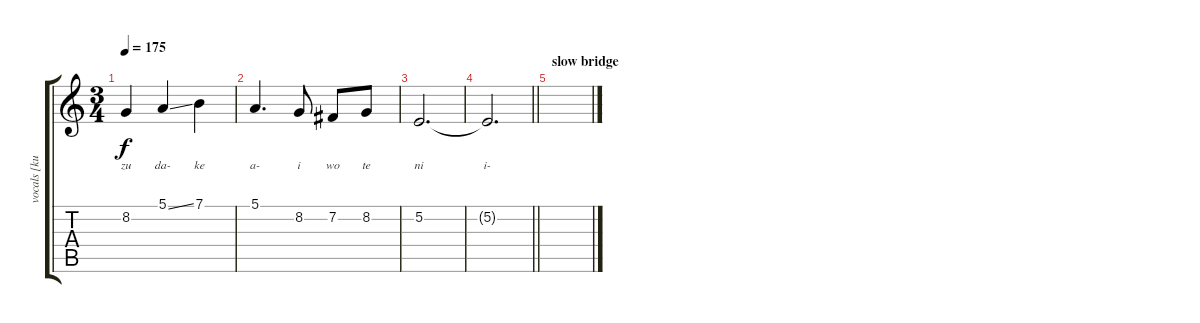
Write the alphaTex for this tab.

\track ("vocals [kuroneko]" "vocals [ku") {instrument flute}
\staff {score tabs}
\tuning (E4 B3 G3 D3 A2 E2) {hide}
\ts (3 4)
\tempo 175
\clef g2
\ks c
8.2.4{lyrics (0 "zu") lyrics (1 "") lyrics (2 "") lyrics (3 "") lyrics (4 "") dy f} 5.1{ss}.4{lyrics (0 "da-") lyrics (1 "") lyrics (2 "") lyrics (3 "") lyrics (4 "")} 7.1.4{lyrics (0 "ke") lyrics (1 "") lyrics (2 "") lyrics (3 "") lyrics (4 "")} |
5.1.4{d lyrics (0 "a-") lyrics (1 "") lyrics (2 "") lyrics (3 "") lyrics (4 "")} 8.2.8{lyrics (0 "i") lyrics (1 "") lyrics (2 "") lyrics (3 "") lyrics (4 "")} 7.2.8{lyrics (0 "wo") lyrics (1 "") lyrics (2 "") lyrics (3 "") lyrics (4 "")} 8.2.8{lyrics (0 "te") lyrics (1 "") lyrics (2 "") lyrics (3 "") lyrics (4 "")} |
5.2.2{d lyrics (0 "ni") lyrics (1 "") lyrics (2 "") lyrics (3 "") lyrics (4 "")} |
\barLineRight lightlight
5.2{t}.2{d lyrics (0 "i-") lyrics (1 "") lyrics (2 "") lyrics (3 "") lyrics (4 "")} |
\section ("" "slow bridge")
